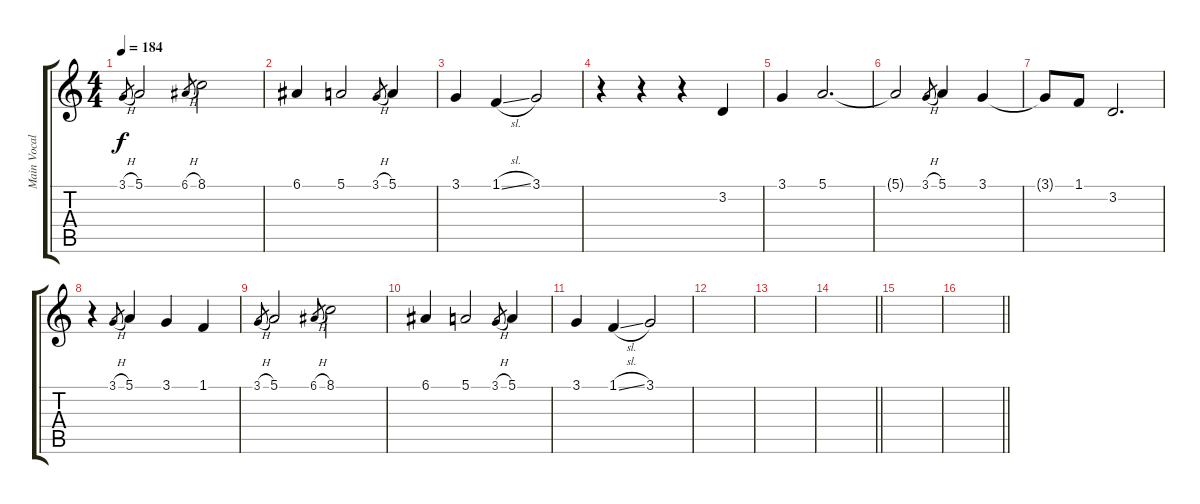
\track ("Main Vocals" "Main Vocal") {instrument clarinet}
\staff {score tabs}
\tuning (E4 B3 G3 D3 A2 E2) {hide}
\ts (4 4)
\tempo 184
\clef g2
\ks c
3.1{h}.8{gr dy f} 5.1.2 6.1{h}.8{gr} 8.1.2 |
6.1.4 5.1.2 3.1{h}.8{gr} 5.1.4 |
3.1.4 1.1{sl}.4 3.1.2 |
r.4 r.4 r.4 3.2.4 |
3.1.4 5.1.2{d} |
5.1{t}.2 3.1{h}.8{gr} 5.1.4 3.1.4 |
3.1{t}.8 1.1.8 3.2.2{d} |
r.4 3.1{h}.8{gr} 5.1.4 3.1.4 1.1.4 |
3.1{h}.8{gr} 5.1.2 6.1{h}.8{gr} 8.1.2 |
6.1.4 5.1.2 3.1{h}.8{gr} 5.1.4 |
3.1.4 1.1{sl}.4 3.1.2 |
|
|
\barLineRight lightlight
|
|
\barLineRight lightlight
